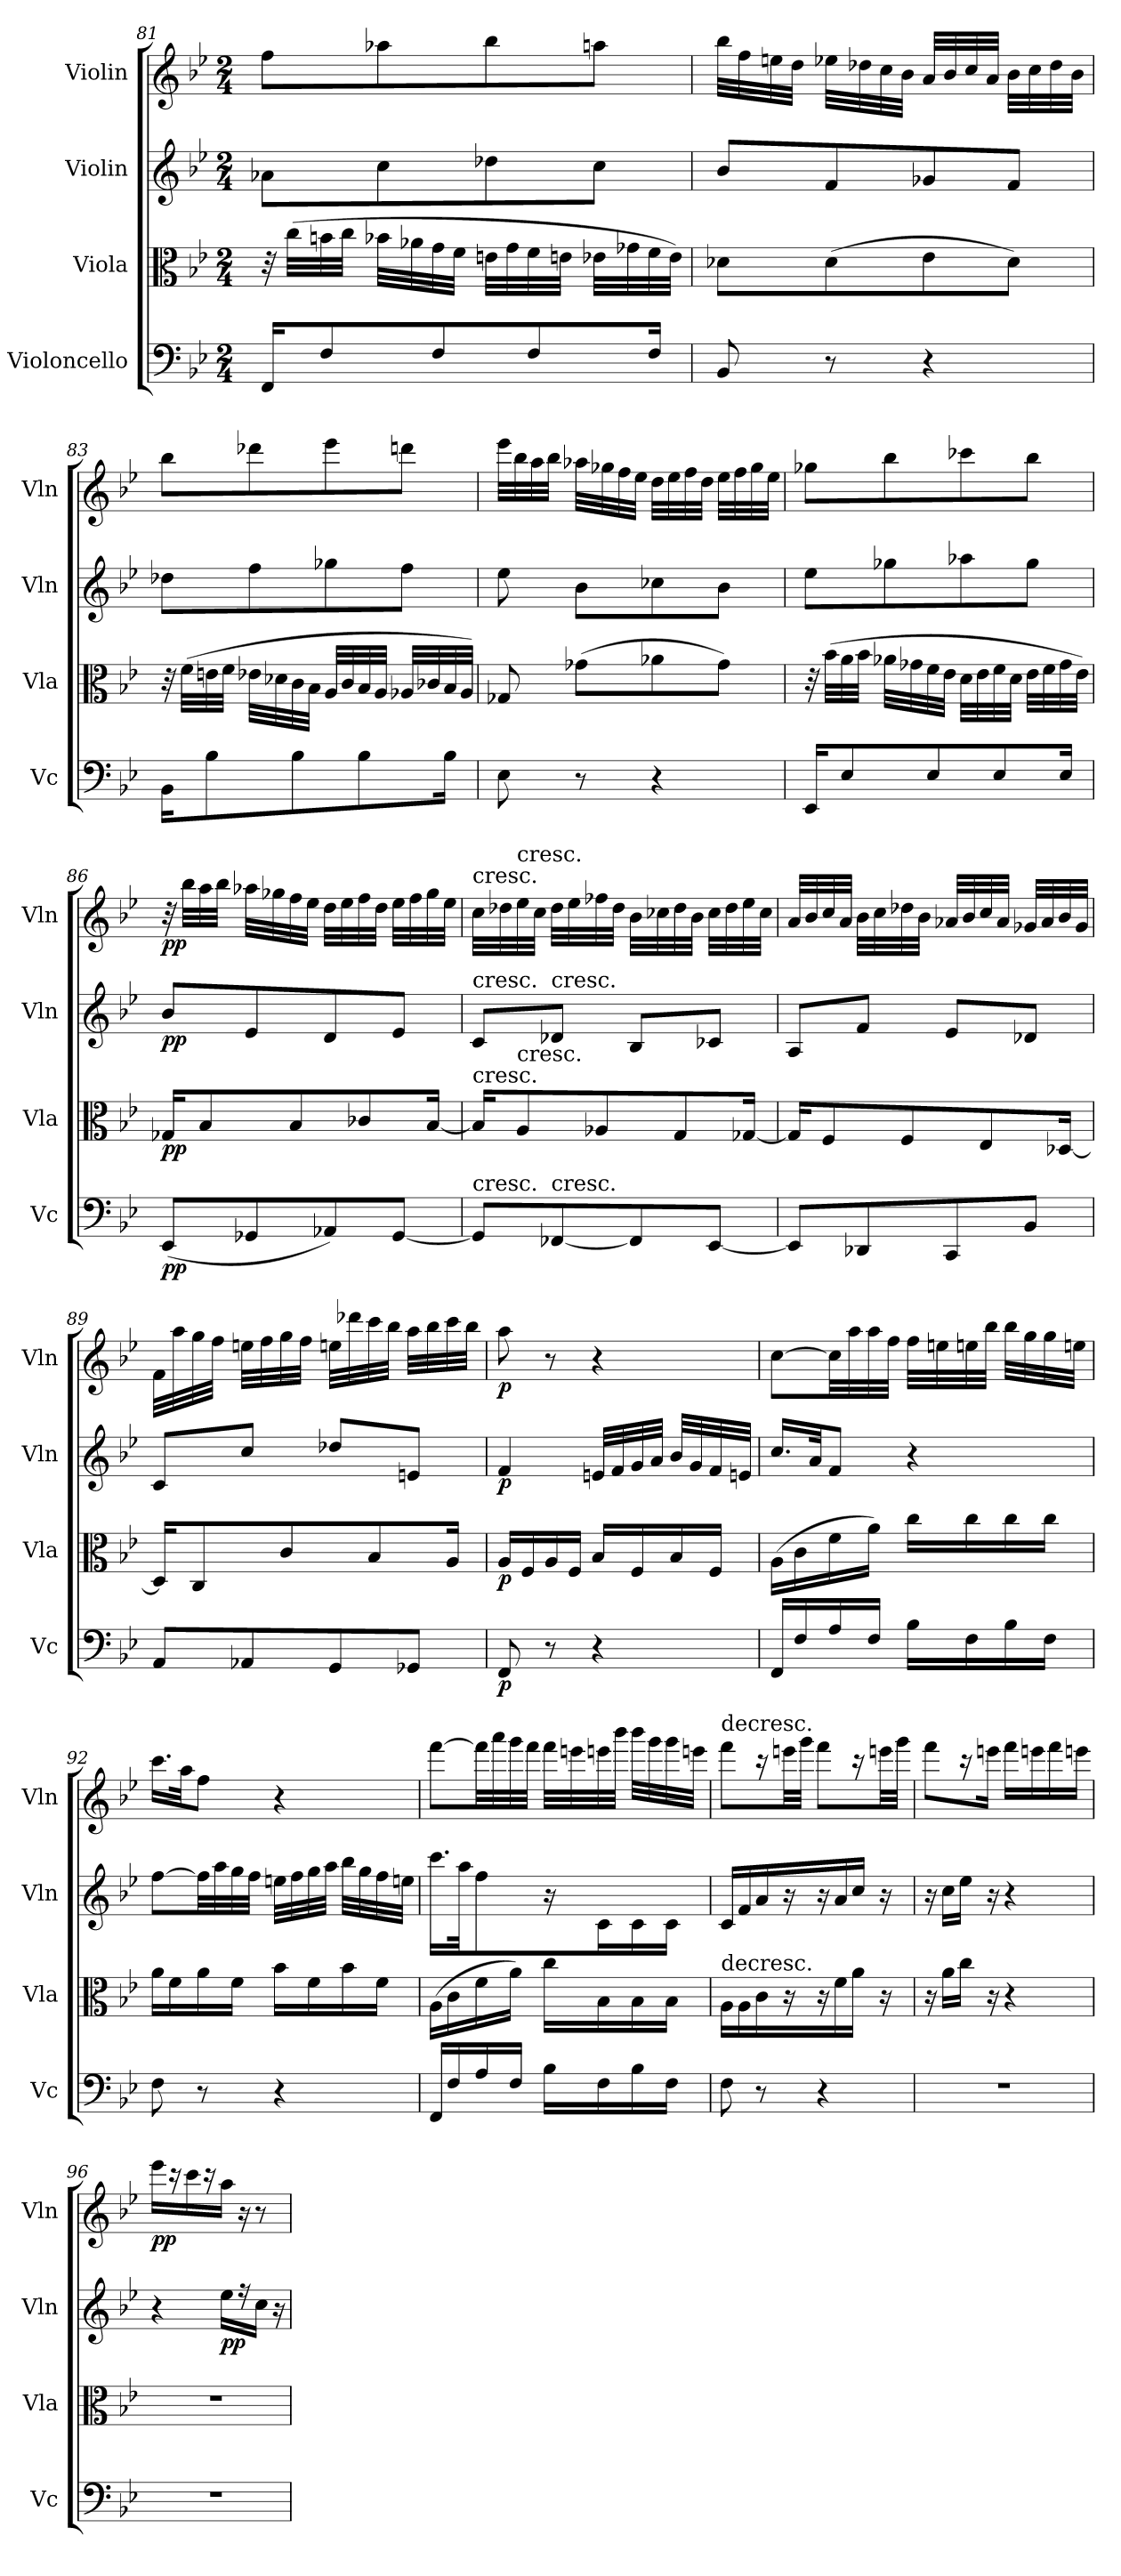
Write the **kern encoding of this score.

**kern	**dynam	**kern	**dynam	**kern	**dynam	**kern	**dynam
*part4	*part4	*part3	*part3	*part2	*part2	*part1	*part1
*staff4	*staff4	*staff3	*staff3	*staff2	*staff2	*staff1	*staff1
*I"Violoncello	*	*I"Viola	*	*I"Violin	*	*I"Violin	*
*I'Vc	*	*I'Vla	*	*I'Vln	*	*I'Vln	*
*clefF4	*	*clefC3	*	*clefG2	*	*clefG2	*
*k[b-e-]	*	*k[b-e-]	*	*k[b-e-]	*	*k[b-e-]	*
*B-:	*	*B-:	*	*B-:	*	*B-:	*
*M2/4	*	*M2/4	*	*M2/4	*	*M2/4	*
=81	=81	=81	=81	=81	=81	=81	=81
16FF/KL	.	32r	.	8a-X\L	.	8ff\L	.
.	.	(32cc\LLL	.	.	.	.	.
8F/	.	32bn\	.	.	.	.	.
.	.	32cc\JJJ	.	.	.	.	.
.	.	32b-X\LLL	.	8cc\	.	8aa-X\	.
.	.	32a-X\	.	.	.	.	.
8F/	.	32g\	.	.	.	.	.
.	.	32f\JJJ	.	.	.	.	.
.	.	32en\LLL	.	8dd-X\	.	8bb-\	.
.	.	32g\	.	.	.	.	.
8F/	.	32f\	.	.	.	.	.
.	.	32en\JJJ	.	.	.	.	.
.	.	32e-X\LLL	.	8cc\J	.	8aan\J	.
.	.	32g-X\	.	.	.	.	.
16F/Jk	.	32f\	.	.	.	.	.
.	.	32e-\JJJ)	.	.	.	.	.
=82	=82	=82	=82	=82	=82	=82	=82
8BB-/	.	8d-X\L	.	8b-/L	.	32bb-\LLL	.
.	.	.	.	.	.	32ff\	.
.	.	.	.	.	.	32een\	.
.	.	.	.	.	.	32dd\JJJ	.
8r	.	(8d-\	.	8f/	.	32ee-X\LLL	.
.	.	.	.	.	.	32dd-X\	.
.	.	.	.	.	.	32cc\	.
.	.	.	.	.	.	32b-\JJJ	.
4r	.	8e-\	.	8g-X/	.	32a/LLL	.
.	.	.	.	.	.	32b-/	.
.	.	.	.	.	.	32cc/	.
.	.	.	.	.	.	32a/JJJ	.
.	.	8d-\J)	.	8f/J	.	32b-\LLL	.
.	.	.	.	.	.	32cc\	.
.	.	.	.	.	.	32dd-\	.
.	.	.	.	.	.	32b-\JJJ	.
=83	=83	=83	=83	=83	=83	=83	=83
16BB-\KL	.	32r	.	8dd-X\L	.	8bb-\L	.
.	.	(32f\LLL	.	.	.	.	.
8B-\	.	32en\	.	.	.	.	.
.	.	32f\JJJ	.	.	.	.	.
.	.	32e-X\LLL	.	8ff\	.	8ddd-X\	.
.	.	32d-X\	.	.	.	.	.
8B-\	.	32c\	.	.	.	.	.
.	.	32B-\JJJ	.	.	.	.	.
.	.	32A/LLL	.	8gg-X\	.	8eee-\	.
.	.	32c/	.	.	.	.	.
8B-\	.	32B-/	.	.	.	.	.
.	.	32A/JJJ	.	.	.	.	.
.	.	32A-X/LLL	.	8ff\J	.	8dddn\J	.
.	.	32c-X/	.	.	.	.	.
16B-\Jk	.	32B-/	.	.	.	.	.
.	.	32A-/JJJ)	.	.	.	.	.
=84	=84	=84	=84	=84	=84	=84	=84
8E-\	.	8G-X/	.	8ee-\	.	32eee-\LLL	.
.	.	.	.	.	.	32bb-\	.
.	.	.	.	.	.	32aa\	.
.	.	.	.	.	.	32bb-\JJJ	.
8r	.	(8g-X\L	.	8b-\L	.	32aa-X\LLL	.
.	.	.	.	.	.	32gg-X\	.
.	.	.	.	.	.	32ff\	.
.	.	.	.	.	.	32ee-\JJJ	.
4r	.	8a-X\	.	8cc-X\	.	32dd\LLL	.
.	.	.	.	.	.	32ee-\	.
.	.	.	.	.	.	32ff\	.
.	.	.	.	.	.	32dd\JJJ	.
.	.	8g-\J)	.	8b-\J	.	32ee-\LLL	.
.	.	.	.	.	.	32ff\	.
.	.	.	.	.	.	32gg-\	.
.	.	.	.	.	.	32ee-\JJJ	.
=85	=85	=85	=85	=85	=85	=85	=85
16EE-/KL	.	32r	.	8ee-\L	.	8gg-X\L	.
.	.	(32b-\LLL	.	.	.	.	.
8E-/	.	32a\	.	.	.	.	.
.	.	32b-\JJJ	.	.	.	.	.
.	.	32a-X\LLL	.	8gg-X\	.	8bb-\	.
.	.	32g-X\	.	.	.	.	.
8E-/	.	32f\	.	.	.	.	.
.	.	32e-\JJJ	.	.	.	.	.
.	.	32d\LLL	.	8aa-X\	.	8ccc-X\	.
.	.	32e-\	.	.	.	.	.
8E-/	.	32f\	.	.	.	.	.
.	.	32d\JJJ	.	.	.	.	.
.	.	32e-\LLL	.	8gg-\J	.	8bb-\J	.
.	.	32f\	.	.	.	.	.
16E-/Jk	.	32g-\	.	.	.	.	.
.	.	32e-\JJJ)	.	.	.	.	.
=86	=86	=86	=86	=86	=86	=86	=86
(8EE-/L	pp	16G-X/KL	pp	8b-/L	pp	32r	pp
.	.	.	.	.	.	32bb-\LLL	.
.	.	8B-/	.	.	.	32aa\	.
.	.	.	.	.	.	32bb-\JJJ	.
8GG-X/	.	.	.	8e-/	.	32aa-X\LLL	.
.	.	.	.	.	.	32gg-X\	.
.	.	8B-/	.	.	.	32ff\	.
.	.	.	.	.	.	32ee-\JJJ	.
8AA-X/)	.	.	.	8d/	.	32dd\LLL	.
.	.	.	.	.	.	32ee-\	.
.	.	8c-X/	.	.	.	32ff\	.
.	.	.	.	.	.	32dd\JJJ	.
[8GG-/J	.	.	.	8e-/J	.	32ee-\LLL	.
.	.	.	.	.	.	32ff\	.
.	.	[16B-/Jk	.	.	.	32gg-\	.
.	.	.	.	.	.	32ee-\JJJ	.
=87	=87	=87	=87	=87	=87	=87	=87
!	!	!	!	!	!	!LO:TX:t=cresc.	!
!	!	!	!	!LO:TX:t=cresc.	!	!	!
!	!	!LO:TX:t=cresc.	!	!	!	!	!
!LO:TX:t=cresc.	!	!	!	!	!	!	!
8GG-/L]	.	16B-/KL]	.	8c/L	.	32cc\LLL	.
.	.	.	.	.	.	32dd-X\	.
!	!	!	!	!	!	!LO:TX:t=cresc.	!
!	!	!LO:TX:t=cresc.	!	!	!	!	!
.	.	8A/	.	.	.	32ee-\	.
.	.	.	.	.	.	32cc\JJJ	.
!	!	!	!	!LO:TX:t=cresc.	!	!	!
!LO:TX:t=cresc.	!	!	!	!	!	!	!
[8FF-X/	.	.	.	8d-X/J	.	32dd-\LLL	.
.	.	.	.	.	.	32ee-\	.
.	.	8A-X/	.	.	.	32ff-X\	.
.	.	.	.	.	.	32dd-\JJJ	.
8FF-/]	.	.	.	8B-/L	.	32b-\LLL	.
.	.	.	.	.	.	32cc-X\	.
.	.	8G/	.	.	.	32dd-\	.
.	.	.	.	.	.	32b-\JJJ	.
[8EE-/J	.	.	.	8c-X/J	.	32cc-\LLL	.
.	.	.	.	.	.	32dd-\	.
.	.	[16G-X/Jk	.	.	.	32ee-\	.
.	.	.	.	.	.	32cc-\JJJ	.
=88	=88	=88	=88	=88	=88	=88	=88
8EE-/L]	.	16G-/KL]	.	8A/L	.	32a/LLL	.
.	.	.	.	.	.	32b-/	.
.	.	8F/	.	.	.	32cc/	.
.	.	.	.	.	.	32a/JJJ	.
8DD-X/	.	.	.	8f/J	.	32b-\LLL	.
.	.	.	.	.	.	32cc\	.
.	.	8F/	.	.	.	32dd-X\	.
.	.	.	.	.	.	32b-\JJJ	.
8CC/	.	.	.	8e-/L	.	32a-X/LLL	.
.	.	.	.	.	.	32b-/	.
.	.	8E-/	.	.	.	32cc/	.
.	.	.	.	.	.	32a-/JJJ	.
8BB-/J	.	.	.	8d-X/J	.	32g-X/LLL	.
.	.	.	.	.	.	32a-/	.
.	.	[16D-X/Jk	.	.	.	32b-/	.
.	.	.	.	.	.	32g-/JJJ	.
=89	=89	=89	=89	=89	=89	=89	=89
8AA/L	.	16D-/KL]	.	8c/L	.	32f\LLL	.
.	.	.	.	.	.	32aa\	.
.	.	8C/	.	.	.	32gg\	.
.	.	.	.	.	.	32ff\JJJ	.
8AA-X/	.	.	.	8cc/J	.	32een\LLL	.
.	.	.	.	.	.	32ff\	.
.	.	8c/	.	.	.	32gg\	.
.	.	.	.	.	.	32ff\JJJ	.
8GG/	.	.	.	8dd-X/L	.	32een\LLL	.
.	.	.	.	.	.	32ddd-X\	.
.	.	8B-/	.	.	.	32ccc\	.
.	.	.	.	.	.	32bb-\JJJ	.
8GG-X/J	.	.	.	8en/J	.	32aa\LLL	.
.	.	.	.	.	.	32bb-\	.
.	.	16A/Jk	.	.	.	32ccc\	.
.	.	.	.	.	.	32bb-\JJJ	.
=90	=90	=90	=90	=90	=90	=90	=90
8FF/	p	16A/LL	p	4f/	p	8aa\	p
.	.	16F/	.	.	.	.	.
8r	.	16A/	.	.	.	8r	.
.	.	16F/JJ	.	.	.	.	.
4r	.	16B-/LL	.	32en/LLL	.	4r	.
.	.	.	.	32f/	.	.	.
.	.	16F/	.	32g/	.	.	.
.	.	.	.	32a/JJJ	.	.	.
.	.	16B-/	.	32b-/LLL	.	.	.
.	.	.	.	32g/	.	.	.
.	.	16F/JJ	.	32f/	.	.	.
.	.	.	.	32en/JJJ	.	.	.
=91	=91	=91	=91	=91	=91	=91	=91
16FF/LL	.	(16A\LL	.	16.cc/LL	.	[8cc\L	.
16F/	.	16c\	.	.	.	.	.
.	.	.	.	32a/JK	.	.	.
16A/	.	16f\	.	8f/J	.	32cc\LL]	.
.	.	.	.	.	.	32aa\	.
16F/JJ	.	16a\JJ)	.	.	.	32aa\	.
.	.	.	.	.	.	32ff\JJJ	.
16B-\LL	.	16cc\LL	.	4r	.	32ff\LLL	.
.	.	.	.	.	.	32een\	.
16F\	.	16cc\	.	.	.	32een\	.
.	.	.	.	.	.	32bb-\JJJ	.
16B-\	.	16cc\	.	.	.	32bb-\LLL	.
.	.	.	.	.	.	32gg\	.
16F\JJ	.	16cc\JJ	.	.	.	32gg\	.
.	.	.	.	.	.	32een\JJJ	.
=92	=92	=92	=92	=92	=92	=92	=92
8F\	.	16a\LL	.	[8ff\L	.	16.ccc\LL	.
.	.	16f\	.	.	.	.	.
.	.	.	.	.	.	32aa\JK	.
8r	.	16a\	.	32ff\LL]	.	8ff\J	.
.	.	.	.	32aa\	.	.	.
.	.	16f\JJ	.	32gg\	.	.	.
.	.	.	.	32ff\JJJ	.	.	.
4r	.	16b-\LL	.	32een\LLL	.	4r	.
.	.	.	.	32ff\	.	.	.
.	.	16f\	.	32gg\	.	.	.
.	.	.	.	32aa\JJJ	.	.	.
.	.	16b-\	.	32bb-\LLL	.	.	.
.	.	.	.	32gg\	.	.	.
.	.	16f\JJ	.	32ff\	.	.	.
.	.	.	.	32een\JJJ	.	.	.
=93	=93	=93	=93	=93	=93	=93	=93
16FF/LL	.	(16A\LL	.	16.ccc\LL	.	[8fff\L	.
16F/	.	16c\	.	.	.	.	.
.	.	.	.	32aa\JK	.	.	.
16A/	.	16f\	.	8ff\	.	32fff\LL]	.
.	.	.	.	.	.	32aaa\	.
16F/JJ	.	16a\JJ)	.	.	.	32ggg\	.
.	.	.	.	.	.	32fff\JJJ	.
16B-\LL	.	16cc\LL	.	16r	.	32fff\LLL	.
.	.	.	.	.	.	32eeen\	.
16F\	.	16B-\	.	16c\L	.	32eeen\	.
.	.	.	.	.	.	32bbb-\JJJ	.
16B-\	.	16B-\	.	16c\	.	32bbb-\LLL	.
.	.	.	.	.	.	32ggg\	.
16F\JJ	.	16B-\JJ	.	16c\JJ	.	32ggg\	.
.	.	.	.	.	.	32eeen\JJJ	.
=94	=94	=94	=94	=94	=94	=94	=94
!	!	!	!	!	!	!LO:TX:t=decresc.	!
!	!	!LO:TX:t=decresc.	!	!	!	!	!
8F\	.	16A\LL	.	16c/LL	.	8fff\L	.
.	.	16A\	.	16f/	.	.	.
8r	.	16c\	.	16a/	.	16r	.
.	.	16r	.	16r	.	32eeen\LL	.
.	.	.	.	.	.	32ggg\JJJ	.
4r	.	16r	.	16r	.	8fff\L	.
.	.	16f\	.	16a/	.	.	.
.	.	16a\JJ	.	16cc/JJ	.	16r	.
.	.	16r	.	16r	.	32eeen\LL	.
.	.	.	.	.	.	32ggg\JJJ	.
=95	=95	=95	=95	=95	=95	=95	=95
2r	.	16r	.	16r	.	8fff\L	.
.	.	16a\LL	.	16cc\LL	.	.	.
.	.	16cc\JJ	.	16ee-\JJ	.	16r	.
.	.	16r	.	16r	.	16eeen\Jk	.
.	.	4r	.	4r	.	16fff\LL	.
.	.	.	.	.	.	16eeen\	.
.	.	.	.	.	.	16fff\	.
.	.	.	.	.	.	16eeen\JJ	.
=96	=96	=96	=96	=96	=96	=96	=96
2r	.	2r	.	4r	.	16eee-\LL	pp
.	.	.	.	.	.	16r	.
.	.	.	.	.	.	16ccc\	.
.	.	.	.	.	.	16r	.
.	.	.	.	16ee-\LL	pp	16aa\JJ	.
.	.	.	.	16r	.	16r	.
.	.	.	.	16cc\JJ	.	8r	.
.	.	.	.	16r	.	.	.
=	=	=	=	=	=	=	=
*-	*-	*-	*-	*-	*-	*-	*-
